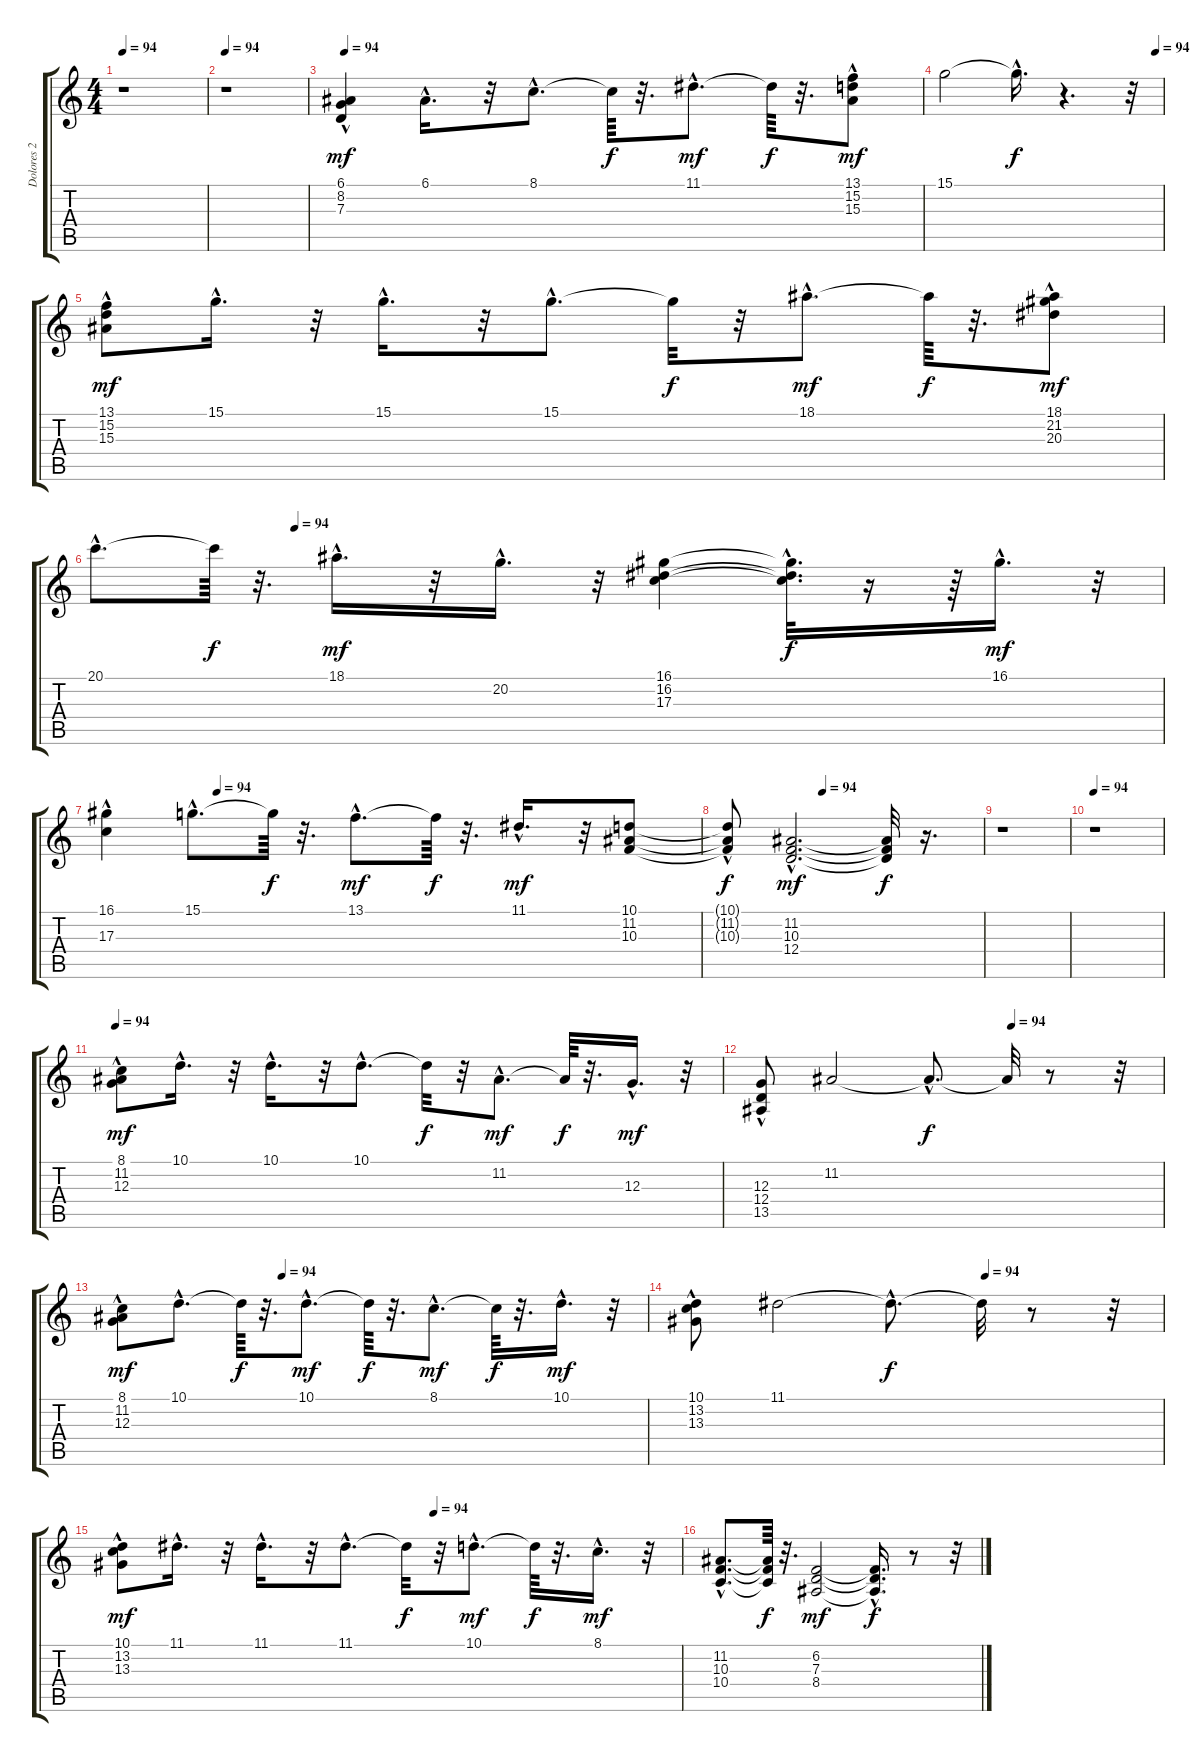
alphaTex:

\track ("Dolores 2" "Dolores 2") {instrument pad3polysynth}
\staff {score tabs}
\tuning (E4 B3 G3 D3 A2 E2) {hide}
\ts (4 4)
\tempo 94
\clef g2
\ks c
r.1{dy f} |
\tempo 94
r.1 |
\tempo 94
(6.1{hac} 8.2 7.3).4{dy mf} 6.1{hac}.16{d} r.32 8.1{hac}.8{d} 8.1{t}.64{dy f} r.32{d} 11.1{hac}.8{d dy mf} 11.1{t}.64{dy f} r.32{d} (13.1{hac} 15.2 15.3).8{dy mf} |
\tempo (94 0.96875)
15.1.2 15.1{hac t}.16{d dy f} r.4{d} r.32 |
(13.1{hac} 15.2{hac} 15.3{hac}).8{dy mf} 15.1{hac}.16{d} r.32 15.1{hac}.16{d} r.32 15.1{hac}.8{d} 15.1{t}.32{dy f} r.32 18.1{hac}.8{d dy mf} 18.1{t}.64{dy f} r.32{d} (18.1{hac} 21.2 20.3).8{dy mf} |
\tempo (94 0.1875)
20.1{hac}.8{d} 20.1{t}.64{dy f} r.32{d} 18.1{hac}.16{d dy mf} r.32 20.2{hac}.16{d} r.32 (16.1 16.2 17.3).4 (16.1{hac t} 16.2{hac t} 17.3{hac t}).32{d dy f} r.16 r.64 16.1{hac}.16{d dy mf} r.32 |
\tempo (94 0.1875)
(16.1{hac} 17.3{hac}).4 15.1{hac}.8{d} 15.1{t}.64{dy f} r.32{d} 13.1{hac}.8{d dy mf} 13.1{t}.64{dy f} r.32{d} 11.1{hac}.16{d dy mf} r.32 (10.1 11.2 10.3).8 |
\tempo (94 0.375)
(10.1{hac t} 11.2{hac t} 10.3{t}).8{dy f} (11.2{hac} 10.3{hac} 12.4{hac}).2{d dy mf} (11.2{t} 10.3{t} 12.4{t}).32{dy f} r.16{d} |
r.1 |
\tempo 94
r.1 |
\tempo 94
(8.1{hac} 11.2 12.3).8{dy mf} 10.1{hac}.16{d} r.32 10.1{hac}.16{d} r.32 10.1{hac}.8{d} 10.1{t}.32{dy f} r.32 11.2{hac}.8{d dy mf} 11.2{t}.64{dy f} r.32{d} 12.3{hac}.16{d dy mf} r.32 |
\tempo (94 0.625)
(12.3{hac} 12.4{hac} 13.5{hac}).8 11.2.2 11.2{hac t}.8{d dy f} 11.2{t}.32 r.8 r.32 |
\tempo (94 0.3125)
(8.1{hac} 11.2{hac} 12.3{hac}).8{dy mf} 10.1{hac}.8{d} 10.1{t}.64{dy f} r.32{d} 10.1{hac}.8{d dy mf} 10.1{t}.64{dy f} r.32{d} 8.1{hac}.8{d dy mf} 8.1{t}.64{dy f} r.32{d} 10.1{hac}.16{d dy mf} r.32 |
\tempo (94 0.625)
(10.1{hac} 13.2{hac} 13.3{hac}).8 11.1.2 11.1{hac t}.8{d dy f} 11.1{t}.32 r.8 r.32 |
\tempo (94 0.5625)
(10.1{hac} 13.2 13.3).8{dy mf} 11.1{hac}.16{d} r.32 11.1{hac}.16{d} r.32 11.1{hac}.8{d} 11.1{t}.32{dy f} r.32 10.1{hac}.8{d dy mf} 10.1{t}.64{dy f} r.32{d} 8.1{hac}.16{d dy mf} r.32 |
(11.2{hac} 10.3{hac} 10.4{hac}).8{d} (11.2{t} 10.3{t} 10.4{t}).64{dy f} r.32{d} (6.2 7.3 8.4).2{dy mf} (6.2{hac t} 7.3{hac t} 8.4{hac t}).16{d dy f} r.8 r.32
